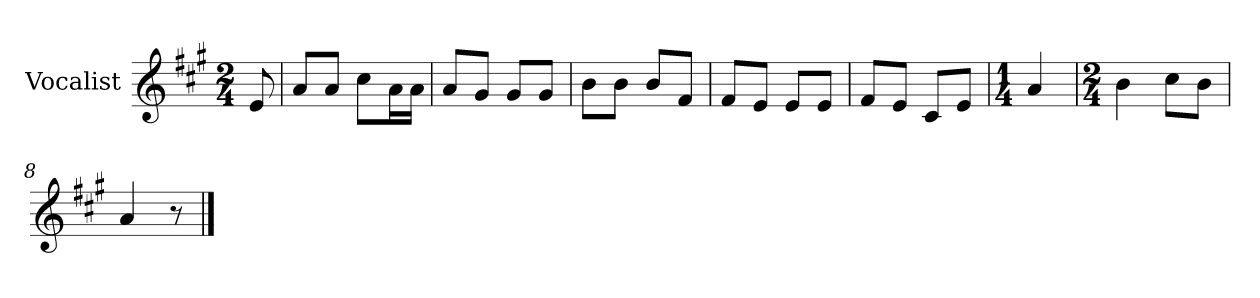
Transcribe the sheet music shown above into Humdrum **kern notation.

**kern
*part1
*staff1
*I"Vocalist
*k[f#c#g#]
*A:
*M2/4
=
8e
=1
8aL
8aJ
8cc#L
16aL
16aJJ
=2
8aL
8g#J
8g#L
8g#J
=3
8bL
8bJ
8bL
8f#J
=4
8f#L
8eJ
8eL
8eJ
=5
8f#L
8eJ
8c#L
8eJ
=6
*M1/4
4a
=7
*M2/4
4b
8cc#L
8bJ
=8
4a
8r
==
*-
